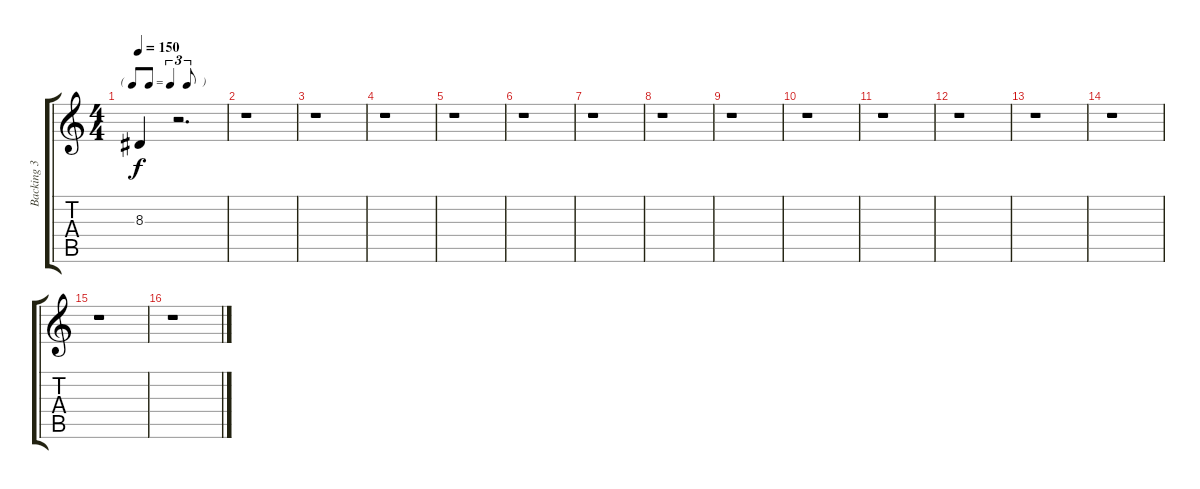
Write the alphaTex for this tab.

\track ("Backing 3" "Backing 3") {instrument clarinet}
\staff {score tabs}
\tuning (E4 B3 G3 D3 A2 E2) {hide}
\ts (4 4)
\tf triplet8th
\tempo 150
\clef g2
\ks c
8.3.4{dy f} r.2{d} |
r.1 |
r.1 |
r.1 |
r.1 |
r.1 |
r.1 |
r.1 |
r.1 |
r.1 |
r.1 |
r.1 |
r.1 |
r.1 |
r.1 |
r.1
